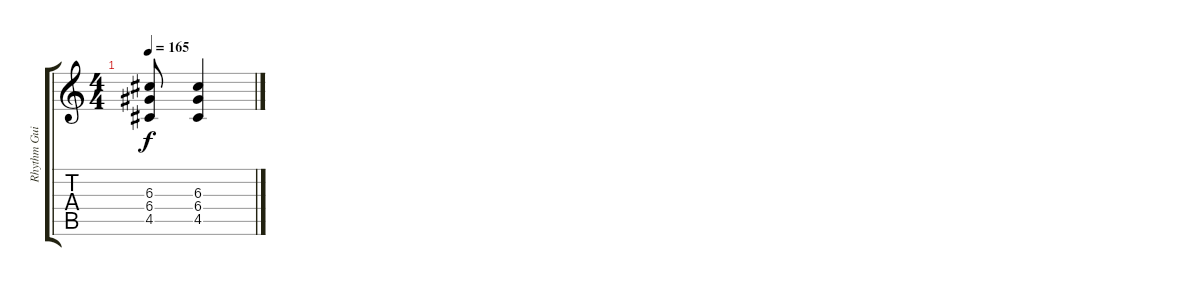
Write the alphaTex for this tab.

\track ("Rhythm Guitar" "Rhythm Gui") {instrument overdrivenguitar}
\staff {score tabs}
\tuning (E4 B3 G3 D3 A2 D2) {hide}
\ts (4 4)
\tempo 165
\clef g2
\ks c
(6.3 6.4 4.5).8{dy f} (6.3 6.4 4.5).4
